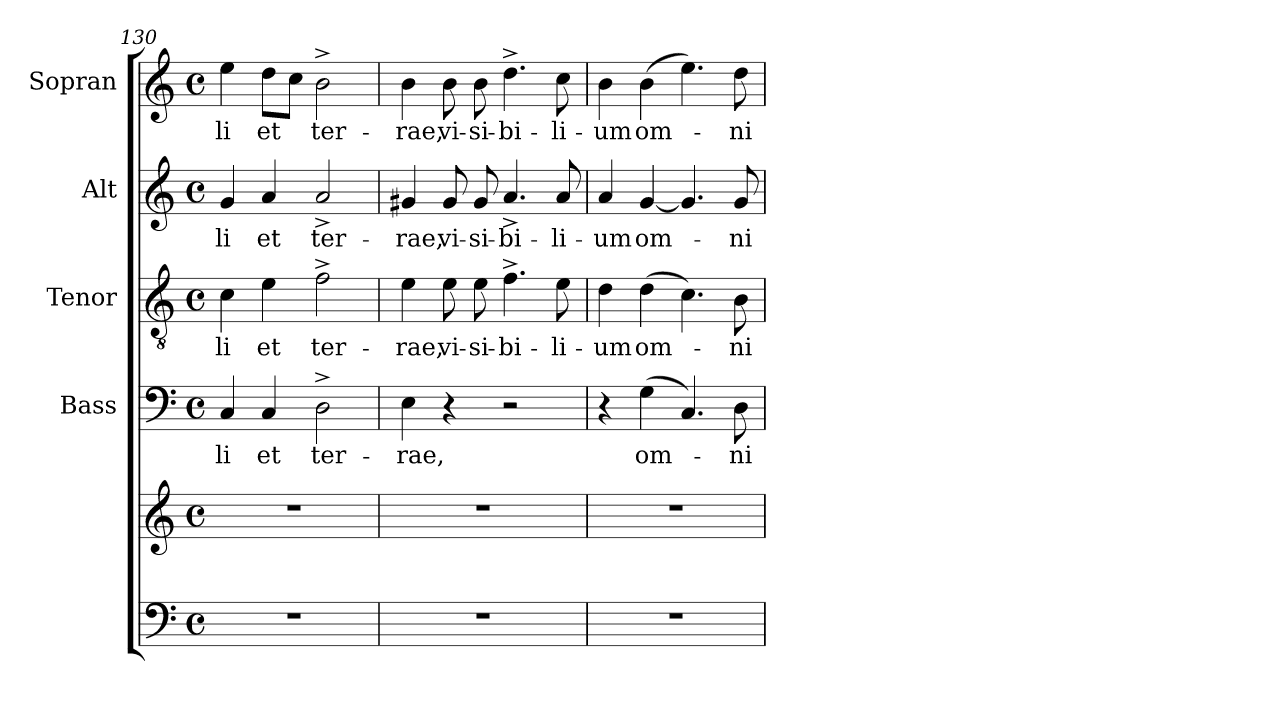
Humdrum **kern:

**kern	**kern	**kern	**text	**kern	**text	**kern	**text	**kern	**text
*part5	*part5	*part4	*part4	*part3	*part3	*part2	*part2	*part1	*part1
*staff6	*staff5	*staff4	*staff4	*staff3	*staff3	*staff2	*staff2	*staff1	*staff1
*	*	*I"Bass	*	*I"Tenor	*	*I"Alt	*	*I"Sopran	*
*	*	*I'B.	*	*I'T.	*	*I'A.	*	*I'S.	*
*clefF4	*clefG2	*clefF4	*	*clefGv2	*	*clefG2	*	*clefG2	*
*k[]	*k[]	*k[]	*	*k[]	*	*k[]	*	*k[]	*
*C:	*C:	*C:	*	*C:	*	*C:	*	*C:	*
*M4/4	*M4/4	*M4/4	*	*M4/4	*	*M4/4	*	*M4/4	*
*met(c)	*met(c)	*met(c)	*	*met(c)	*	*met(c)	*	*met(c)	*
=130	=130	=130	=130	=130	=130	=130	=130	=130	=130
!	!	!	!LO:LY:b	!	!LO:LY:b	!	!LO:LY:b	!	!LO:LY:b
1r	1r	4C/	-li	4c\	-li	4g/	-li	4ee\	-li
!	!	!	!LO:LY:b	!	!LO:LY:b	!	!LO:LY:b	!	!LO:LY:b
.	.	4C/	et	4e\	et	4a/	et	8dd\L	et
.	.	.	.	.	.	.	.	8cc\J	.
!	!	!	!LO:LY:b	!	!LO:LY:b	!	!LO:LY:b	!	!LO:LY:b
.	.	2D^>\	ter-	2f^>\	ter-	2a^>/	ter-	2b^>\	ter-
=131	=131	=131	=131	=131	=131	=131	=131	=131	=131
!	!	!	!LO:LY:b	!	!LO:LY:b	!	!LO:LY:b	!	!LO:LY:b
1r	1r	4E\	-rae,	4e\	-rae,	4g#X/	-rae,	4b\	-rae,
!	!	!	!	!	!LO:LY:b	!	!LO:LY:b	!	!LO:LY:b
.	.	4r	.	8e\	vi-	8g#/	vi-	8b\	vi-
!	!	!	!	!	!LO:LY:b	!	!LO:LY:b	!	!LO:LY:b
.	.	.	.	8e\	-si-	8g#/	-si-	8b\	-si-
!	!	!	!	!	!LO:LY:b	!	!LO:LY:b	!	!LO:LY:b
.	.	2r	.	4.f^>\	-bi-	4.a^>/	-bi-	4.dd^>\	-bi-
!	!	!	!	!	!LO:LY:b	!	!LO:LY:b	!	!LO:LY:b
.	.	.	.	8e\	-li-	8a/	-li-	8cc\	-li-
!!LO:LB:g=z
=132	=132	=132	=132	=132	=132	=132	=132	=132	=132
!	!	!	!	!	!LO:LY:b	!	!LO:LY:b	!	!LO:LY:b
1r	1r	4r	.	4d\	-um	4a/	-um	4b\	-um
!	!	!	!LO:LY:b	!	!LO:LY:b	!	!LO:LY:b	!	!LO:LY:b
.	.	(>4G\	om-	(>4d\	om-	[4g/	om-	(>4b\	om-
.	.	4.C/)	.	4.c\)	.	4.g/]	.	4.ee\)	.
!	!	!	!LO:LY:b	!	!LO:LY:b	!	!LO:LY:b	!	!LO:LY:b
.	.	8D\	-ni-	8B\	-ni-	8g/	-ni-	8dd\	-ni-
=	=	=	=	=	=	=	=	=	=
*-	*-	*-	*-	*-	*-	*-	*-	*-	*-
